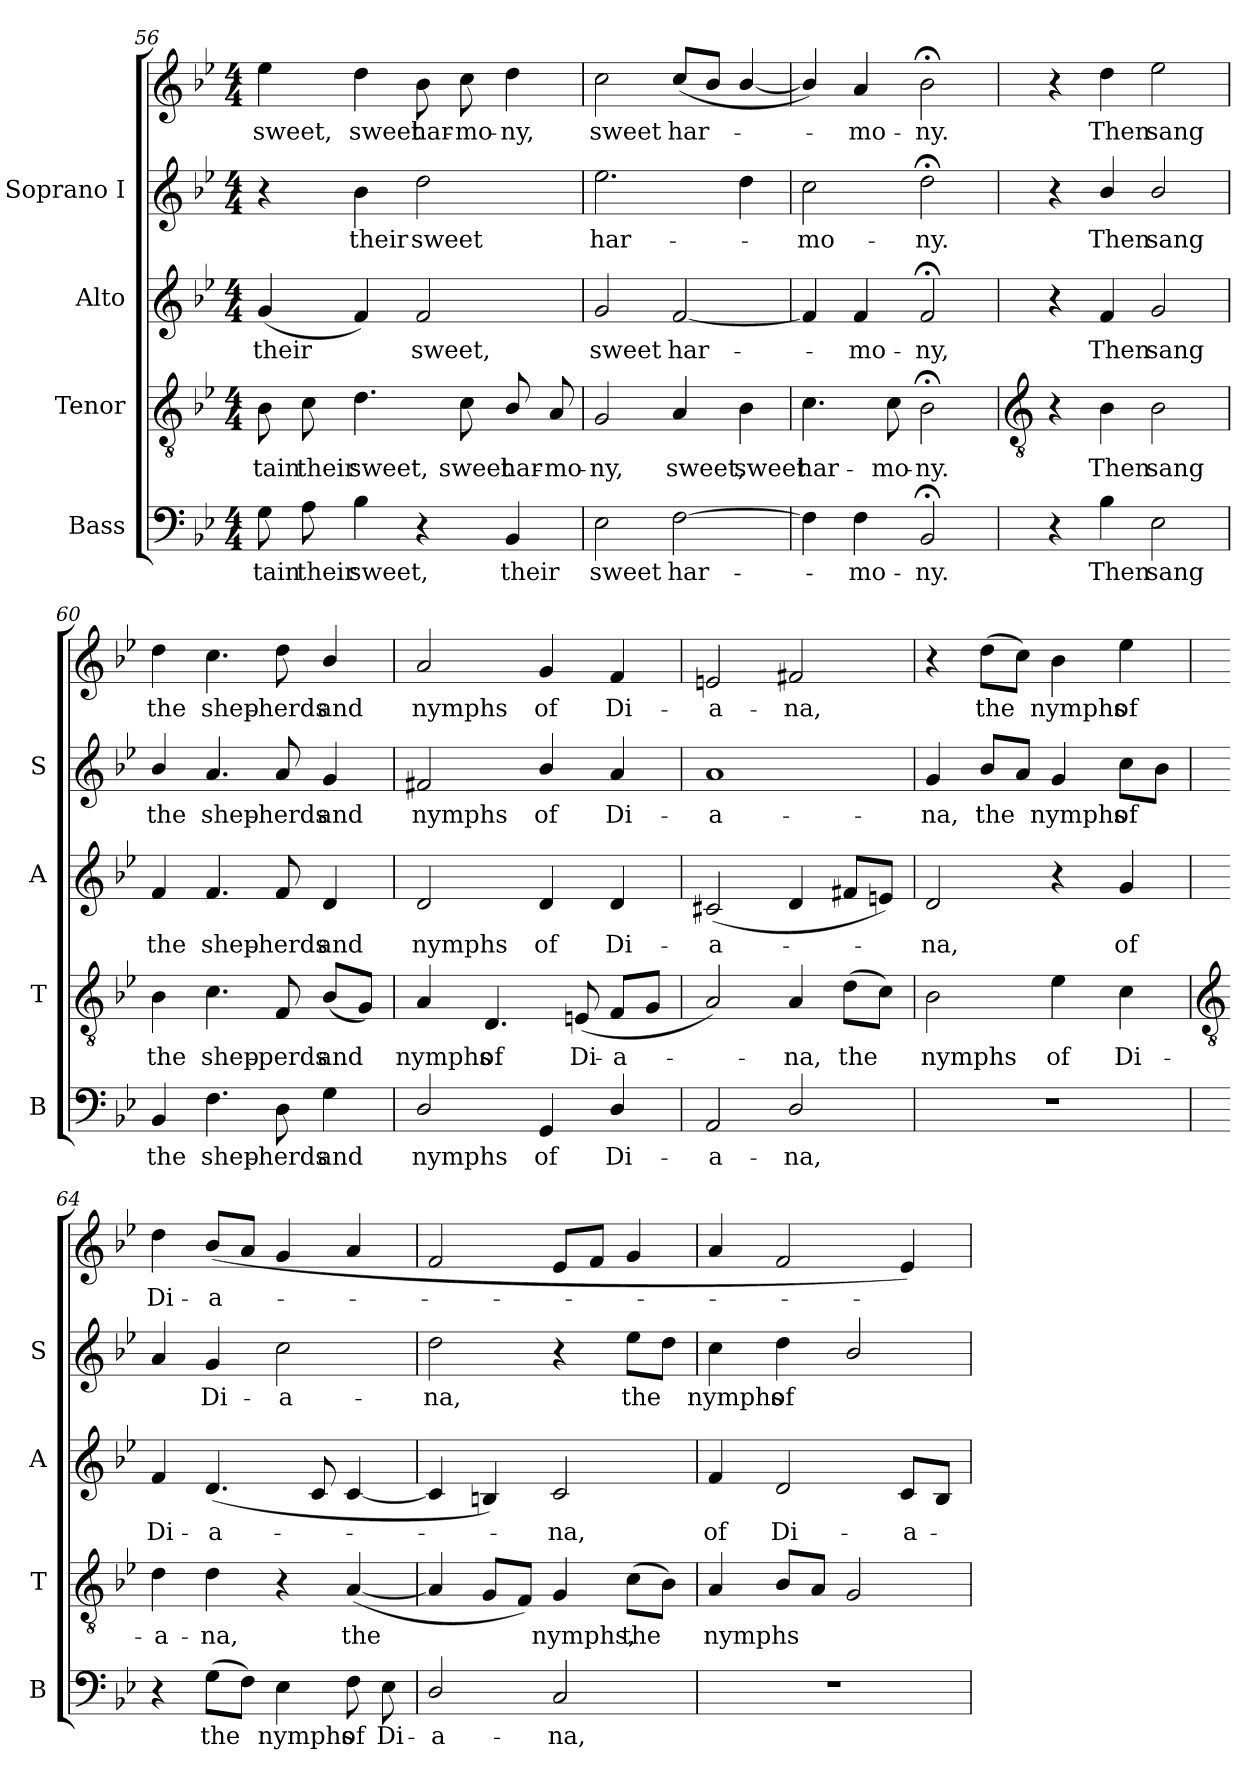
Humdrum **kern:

**kern	**text	**kern	**text	**kern	**text	**kern	**text	**kern	**text
*part4	*part4	*part3	*part3	*part2	*part2	*part1	*part1	*part1	*part1
*staff5	*staff5	*staff4	*staff4	*staff3	*staff3	*staff2	*staff2	*staff1	*staff1
*I"Bass	*	*I"Tenor	*	*I"Alto	*	*I"Soprano I	*	*	*
*I'B	*	*I'T	*	*I'A	*	*I'S	*	*	*
*clefF4	*	*clefGv2	*	*clefG2	*	*clefG2	*	*clefG2	*
*k[b-e-]	*	*k[b-e-]	*	*k[b-e-]	*	*k[b-e-]	*	*k[b-e-]	*
*B-:	*	*B-:	*	*B-:	*	*B-:	*	*B-:	*
*M4/4	*	*M4/4	*	*M4/4	*	*M4/4	*	*M4/4	*
=56	=56	=56	=56	=56	=56	=56	=56	=56	=56
!	!LO:LY:b	!	!LO:LY:b	!	!LO:LY:b	!	!	!	!LO:LY:b
8G	-tain	8B-	-tain	(<4g	their	4r	.	4ee-	sweet,
!	!LO:LY:b	!	!LO:LY:b	!	!	!	!	!	!
8A	their	8c	their	.	.	.	.	.	.
!	!LO:LY:b	!	!LO:LY:b	!	!	!	!LO:LY:b	!	!LO:LY:b
4B-	sweet,	4.d	sweet,	4f)	.	4b-	their	4dd	sweet
!	!	!	!	!	!LO:LY:b	!	!LO:LY:b	!	!LO:LY:b
4r	.	.	.	2f	sweet,	2dd	sweet	8b-	har-
!	!	!	!LO:LY:b	!	!	!	!	!	!LO:LY:b
.	.	8c	sweet	.	.	.	.	8cc	-mo-
!	!LO:LY:b	!	!LO:LY:b	!	!	!	!	!	!LO:LY:b
4BB-	their	8B-/	har-	.	.	.	.	4dd	-ny,
!	!	!	!LO:LY:b	!	!	!	!	!	!
.	.	8A	-mo-	.	.	.	.	.	.
=57	=57	=57	=57	=57	=57	=57	=57	=57	=57
!	!LO:LY:b	!	!LO:LY:b	!	!LO:LY:b	!	!LO:LY:b	!	!LO:LY:b
2E-	sweet	2G	-ny,	2g	sweet	2.ee-	har-	2cc	sweet
!	!LO:LY:b	!	!LO:LY:b	!	!LO:LY:b	!	!	!	!LO:LY:b
[2F	har-	4A	sweet,	[2f	har-	.	.	(<8cc/L	har-
.	.	.	.	.	.	.	.	8b-/J	.
!	!	!	!LO:LY:b	!	!	!	!	!	!
.	.	4B-	sweet	.	.	4dd	.	[4b-/	.
=58	=58	=58	=58	=58	=58	=58	=58	=58	=58
!	!	!	!LO:LY:b	!	!	!	!LO:LY:b	!	!
4F]	.	4.c	har-	4f]	.	2cc	mo-	4b-/])	.
!	!LO:LY:b	!	!	!	!LO:LY:b	!	!	!	!LO:LY:b
4F	mo-	.	.	4f	mo-	.	.	4a	mo-
!	!	!	!LO:LY:b	!	!	!	!	!	!
.	.	8c	-mo-	.	.	.	.	.	.
!	!LO:LY:b	!	!LO:LY:b	!	!LO:LY:b	!	!LO:LY:b	!	!LO:LY:b
2BB-;<	-ny.	2B-;<	-ny.	2f;<	-ny,	2dd;<	-ny.	2b-;<	-ny.
!!LO:LB:g=z
=59	=59	=59	=59	=59	=59	=59	=59	=59	=59
*	*	*clefGv2	*	*	*	*	*	*	*
4r	.	4r	.	4r	.	4r	.	4r	.
!	!LO:LY:b	!	!LO:LY:b	!	!LO:LY:b	!	!LO:LY:b	!	!LO:LY:b
4B-	Then	4B-	Then	4f	Then	4b-/	Then	4dd	Then
!	!LO:LY:b	!	!LO:LY:b	!	!LO:LY:b	!	!LO:LY:b	!	!LO:LY:b
2E-	sang	2B-	sang	2g	sang	2b-/	sang	2ee-	sang
=60	=60	=60	=60	=60	=60	=60	=60	=60	=60
!	!LO:LY:b	!	!LO:LY:b	!	!LO:LY:b	!	!LO:LY:b	!	!LO:LY:b
4BB-	the	4B-	the	4f	the	4b-/	the	4dd	the
!	!LO:LY:b	!	!LO:LY:b	!	!LO:LY:b	!	!LO:LY:b	!	!LO:LY:b
4.F	shep-	4.c	shep-	4.f	shep-	4.a	shep-	4.cc	shep-
!	!LO:LY:b	!	!LO:LY:b	!	!LO:LY:b	!	!LO:LY:b	!	!LO:LY:b
8D	-herds	8F	-perds	8f	-herds	8a	-herds	8dd	-herds
!	!LO:LY:b	!	!LO:LY:b	!	!LO:LY:b	!	!LO:LY:b	!	!LO:LY:b
4G	and	(<8B-L	and	4d	and	4g	and	4b-/	and
.	.	8GJ)	.	.	.	.	.	.	.
=61	=61	=61	=61	=61	=61	=61	=61	=61	=61
!	!LO:LY:b	!	!LO:LY:b	!	!LO:LY:b	!	!LO:LY:b	!	!LO:LY:b
2D/	nymphs	4A	nymphs	2d	nymphs	2f#X	-nymphs	2a	nymphs
!	!	!	!LO:LY:b	!	!	!	!	!	!
.	.	4.D	of	.	.	.	.	.	.
!	!LO:LY:b	!	!	!	!LO:LY:b	!	!LO:LY:b	!	!LO:LY:b
4GG	of	.	.	4d	of	4b-/	of	4g	of
!	!	!	!LO:LY:b	!	!	!	!	!	!
.	.	(<8En	Di-	.	.	.	.	.	.
!	!LO:LY:b	!	!LO:LY:b	!	!LO:LY:b	!	!LO:LY:b	!	!LO:LY:b
4D/	Di-	8FL	-a-	4d	Di-	4a	Di-	4f	Di-
.	.	8GJ	.	.	.	.	.	.	.
=62	=62	=62	=62	=62	=62	=62	=62	=62	=62
!	!LO:LY:b	!	!	!	!LO:LY:b	!	!LO:LY:b	!	!LO:LY:b
2AA	-a-	2A)	.	(<2c#X	-a-	1a	a-	2en	-a-
!	!LO:LY:b	!	!LO:LY:b	!	!	!	!	!	!LO:LY:b
2D/	-na,	4A	na,	4d	.	.	.	2f#X	-na,
!	!	!	!LO:LY:b	!	!	!	!	!	!
.	.	(>8dL	the	8f#XL	.	.	.	.	.
.	.	8cJ)	.	8enJ)	.	.	.	.	.
=63	=63	=63	=63	=63	=63	=63	=63	=63	=63
!	!	!	!LO:LY:b	!	!LO:LY:b	!	!LO:LY:b	!	!
1r	.	2B-	nymphs	2d	na,	4g	na,	4r	.
!	!	!	!	!	!	!	!LO:LY:b	!	!LO:LY:b
.	.	.	.	.	.	8b-/L	the	(>8ddL	-the
.	.	.	.	.	.	8aJ	.	8ccJ)	.
!	!	!	!LO:LY:b	!	!	!	!LO:LY:b	!	!LO:LY:b
.	.	4e-	of	4r	.	4g	nymphs	4b-	nymphs
!	!	!	!LO:LY:b	!	!LO:LY:b	!	!LO:LY:b	!	!LO:LY:b
.	.	4c	Di-	4g	of	8ccL	of	4ee-	of
.	.	.	.	.	.	8b-J	.	.	.
!!LO:LB:g=z
=64	=64	=64	=64	=64	=64	=64	=64	=64	=64
*	*	*clefGv2	*	*	*	*	*	*	*
!	!	!	!LO:LY:b	!	!LO:LY:b	!	!	!	!LO:LY:b
4r	.	4d	-a-	4f	Di-	4a	.	4dd	Di-
!	!LO:LY:b	!	!LO:LY:b	!	!LO:LY:b	!	!LO:LY:b	!	!LO:LY:b
(>8GL	the	4d	-na,	(<4.d	-a-	4g	Di-	(<8b-L	-a-
8FJ)	.	.	.	.	.	.	.	8aJ	.
!	!LO:LY:b	!	!	!	!	!	!LO:LY:b	!	!
4E-	nymphs	4r	.	.	.	2cc	-a-	4g	.
.	.	.	.	8c	.	.	.	.	.
!	!LO:LY:b	!	!LO:LY:b	!	!	!	!	!	!
8F	of	(<[4A	the	[4c	.	.	.	4a	.
!	!LO:LY:b	!	!	!	!	!	!	!	!
8E-	Di-	.	.	.	.	.	.	.	.
=65	=65	=65	=65	=65	=65	=65	=65	=65	=65
!	!LO:LY:b	!	!	!	!	!	!LO:LY:b	!	!
2D/	-a-	4A]	.	4c]	.	2dd	-na,	2f	.
.	.	8GL	.	4Bn)	.	.	.	.	.
.	.	8FJ)	.	.	.	.	.	.	.
!	!LO:LY:b	!	!LO:LY:b	!	!LO:LY:b	!	!	!	!
2C	-na,	4G	nymphs,	2c	na,	4r	.	8e-L	.
.	.	.	.	.	.	.	.	8fJ	.
!	!	!	!LO:LY:b	!	!	!	!LO:LY:b	!	!
.	.	(>8cL	the	.	.	8ee-L	the	4g	.
.	.	8B-J)	.	.	.	8ddJ	.	.	.
=66	=66	=66	=66	=66	=66	=66	=66	=66	=66
!	!	!	!LO:LY:b	!	!LO:LY:b	!	!LO:LY:b	!	!
1r	.	4A	nymphs	4f	of	4cc	nymphs	4a	.
!	!	!	!	!	!LO:LY:b	!	!LO:LY:b	!	!
.	.	8B-L	.	2d	Di-	4dd	of	2f	.
.	.	8AJ	.	.	.	.	.	.	.
.	.	2G	.	.	.	2b-/	.	.	.
!	!	!	!	!	!LO:LY:b	!	!	!	!
.	.	.	.	8cL	-a-	.	.	4e-)	.
.	.	.	.	8B-J	.	.	.	.	.
=	=	=	=	=	=	=	=	=	=
*-	*-	*-	*-	*-	*-	*-	*-	*-	*-
